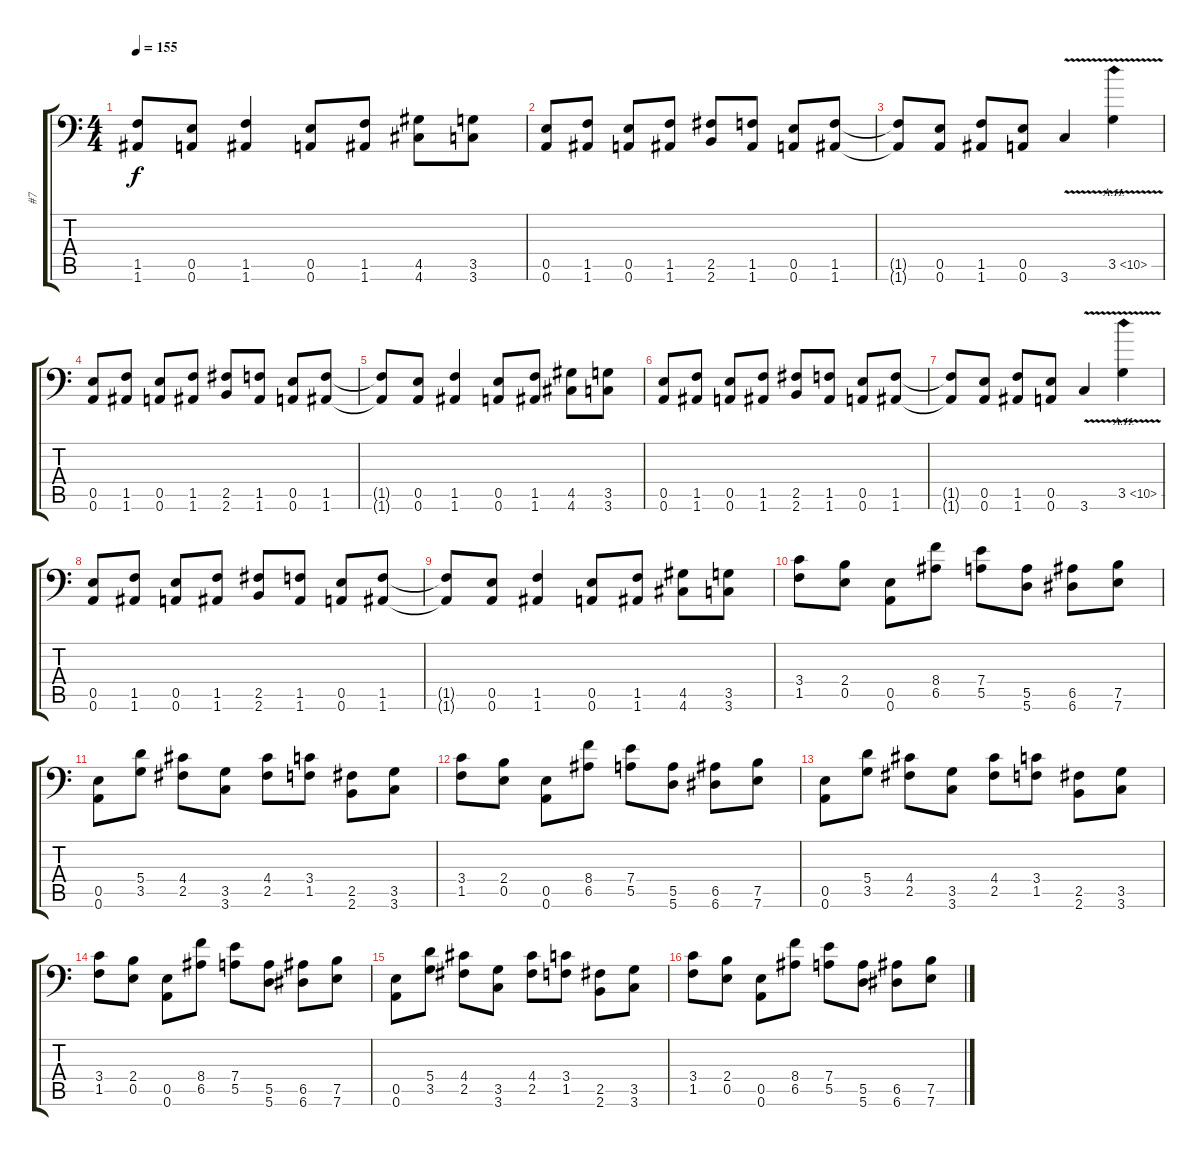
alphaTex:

\track ("#7" "#7") {instrument distortionguitar}
\staff {score tabs}
\tuning (B3 Gb3 D3 A2 E2 A1) {hide}
\ts (4 4)
\tempo 155
\clef f4
\ks c
(1.5{t} 1.6{t}).8{dy f} (0.5 0.6).8 (1.5 1.6).4 (0.5 0.6).8 (1.5 1.6).8 (4.5 4.6).8 (3.5 3.6).8 |
(0.5 0.6).8 (1.5 1.6).8 (0.5 0.6).8 (1.5 1.6).8 (2.5 2.6).8 (1.5 1.6).8 (0.5 0.6).8 (1.5 1.6).8 |
(1.5{t} 1.6{t}).8 (0.5 0.6).8 (1.5 1.6).8 (0.5 0.6).8 3.6{v}.4 3.5{ah 7 v}.4 |
(0.5 0.6).8 (1.5 1.6).8 (0.5 0.6).8 (1.5 1.6).8 (2.5 2.6).8 (1.5 1.6).8 (0.5 0.6).8 (1.5 1.6).8 |
(1.5{t} 1.6{t}).8 (0.5 0.6).8 (1.5 1.6).4 (0.5 0.6).8 (1.5 1.6).8 (4.5 4.6).8 (3.5 3.6).8 |
(0.5 0.6).8 (1.5 1.6).8 (0.5 0.6).8 (1.5 1.6).8 (2.5 2.6).8 (1.5 1.6).8 (0.5 0.6).8 (1.5 1.6).8 |
(1.5{t} 1.6{t}).8 (0.5 0.6).8 (1.5 1.6).8 (0.5 0.6).8 3.6{v}.4 3.5{ah 7 v}.4 |
(0.5 0.6).8 (1.5 1.6).8 (0.5 0.6).8 (1.5 1.6).8 (2.5 2.6).8 (1.5 1.6).8 (0.5 0.6).8 (1.5 1.6).8 |
(1.5{t} 1.6{t}).8 (0.5 0.6).8 (1.5 1.6).4 (0.5 0.6).8 (1.5 1.6).8 (4.5 4.6).8 (3.5 3.6).8 |
\section ("" " ")
(3.4 1.5).8 (2.4 0.5).8 (0.5 0.6).8 (8.4 6.5).8 (7.4 5.5).8 (5.5 5.6).8 (6.5 6.6).8 (7.5 7.6).8 |
(0.5 0.6).8 (5.4 3.5).8 (4.4 2.5).8 (3.5 3.6).8 (4.4 2.5).8 (3.4 1.5).8 (2.5 2.6).8 (3.5 3.6).8 |
(3.4 1.5).8 (2.4 0.5).8 (0.5 0.6).8 (8.4 6.5).8 (7.4 5.5).8 (5.5 5.6).8 (6.5 6.6).8 (7.5 7.6).8 |
(0.5 0.6).8 (5.4 3.5).8 (4.4 2.5).8 (3.5 3.6).8 (4.4 2.5).8 (3.4 1.5).8 (2.5 2.6).8 (3.5 3.6).8 |
(3.4 1.5).8 (2.4 0.5).8 (0.5 0.6).8 (8.4 6.5).8 (7.4 5.5).8 (5.5 5.6).8 (6.5 6.6).8 (7.5 7.6).8 |
(0.5 0.6).8 (5.4 3.5).8 (4.4 2.5).8 (3.5 3.6).8 (4.4 2.5).8 (3.4 1.5).8 (2.5 2.6).8 (3.5 3.6).8 |
(3.4 1.5).8 (2.4 0.5).8 (0.5 0.6).8 (8.4 6.5).8 (7.4 5.5).8 (5.5 5.6).8 (6.5 6.6).8 (7.5 7.6).8
